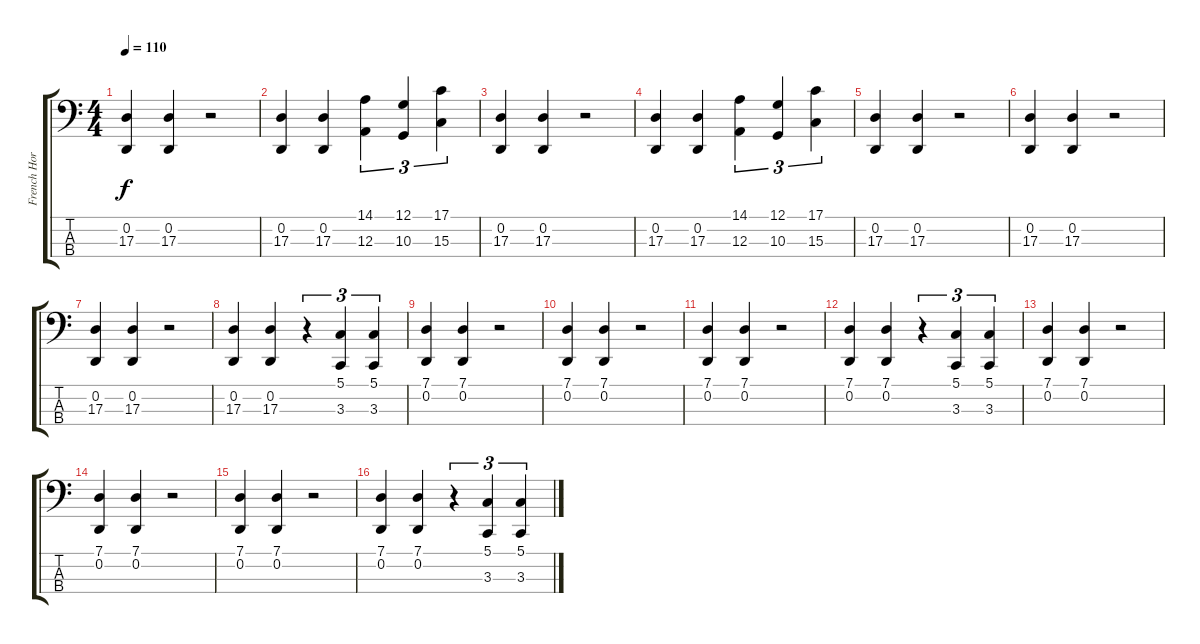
\track ("French Horn" "French Hor") {instrument frenchhorn}
\staff {score tabs}
\tuning (G2 D2 A1 E0) {hide}
\ts (4 4)
\tempo 110
\clef f4
\ks c
(0.2 17.3).4{dy f} (0.2 17.3).4 r.2 |
(0.2 17.3).4 (0.2 17.3).4 (14.1 12.3).4{tu (3 2)} (12.1 10.3).4{tu (3 2)} (17.1 15.3).4{tu (3 2)} |
(0.2 17.3).4 (0.2 17.3).4 r.2 |
(0.2 17.3).4 (0.2 17.3).4 (14.1 12.3).4{tu (3 2)} (12.1 10.3).4{tu (3 2)} (17.1 15.3).4{tu (3 2)} |
(0.2 17.3).4 (0.2 17.3).4 r.2 |
(0.2 17.3).4 (0.2 17.3).4 r.2 |
(0.2 17.3).4 (0.2 17.3).4 r.2 |
(0.2 17.3).4 (0.2 17.3).4 r.4{tu (3 2)} (5.1 3.3).4{tu (3 2)} (5.1 3.3).4{tu (3 2)} |
(7.1 0.2).4 (7.1 0.2).4 r.2 |
(7.1 0.2).4 (7.1 0.2).4 r.2 |
(7.1 0.2).4 (7.1 0.2).4 r.2 |
(7.1 0.2).4 (7.1 0.2).4 r.4{tu (3 2)} (5.1 3.3).4{tu (3 2)} (5.1 3.3).4{tu (3 2)} |
(7.1 0.2).4 (7.1 0.2).4 r.2 |
(7.1 0.2).4 (7.1 0.2).4 r.2 |
(7.1 0.2).4 (7.1 0.2).4 r.2 |
(7.1 0.2).4 (7.1 0.2).4 r.4{tu (3 2)} (5.1 3.3).4{tu (3 2)} (5.1 3.3).4{tu (3 2)}
